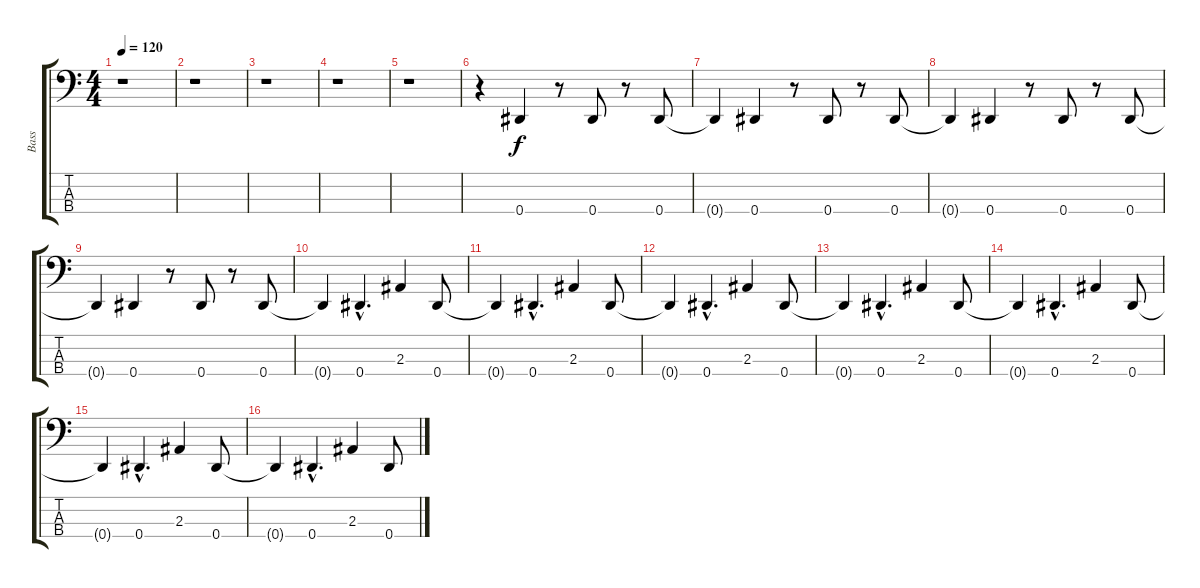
\track ("Bass" "Bass") {instrument electricbassfinger}
\staff {score tabs}
\tuning (Gb2 Db2 Ab1 Eb1) {hide}
\ts (4 4)
\tempo 120
\clef f4
\ks c
r.1{dy f instrument electricbassfinger} |
r.1 |
r.1 |
r.1 |
r.1 |
r.4 0.4.4 r.8 0.4.8 r.8 0.4.8 |
0.4{t}.4 0.4.4 r.8 0.4.8 r.8 0.4.8 |
0.4{t}.4 0.4.4 r.8 0.4.8 r.8 0.4.8 |
0.4{t}.4 0.4.4 r.8 0.4.8 r.8 0.4.8 |
0.4{t}.4 0.4{hac}.4{d} 2.3.4 0.4.8 |
0.4{t}.4 0.4{hac}.4{d} 2.3.4 0.4.8 |
0.4{t}.4 0.4{hac}.4{d} 2.3.4 0.4.8 |
0.4{t}.4 0.4{hac}.4{d} 2.3.4 0.4.8 |
0.4{t}.4 0.4{hac}.4{d} 2.3.4 0.4.8 |
0.4{t}.4 0.4{hac}.4{d} 2.3.4 0.4.8 |
0.4{t}.4 0.4{hac}.4{d} 2.3.4 0.4.8
